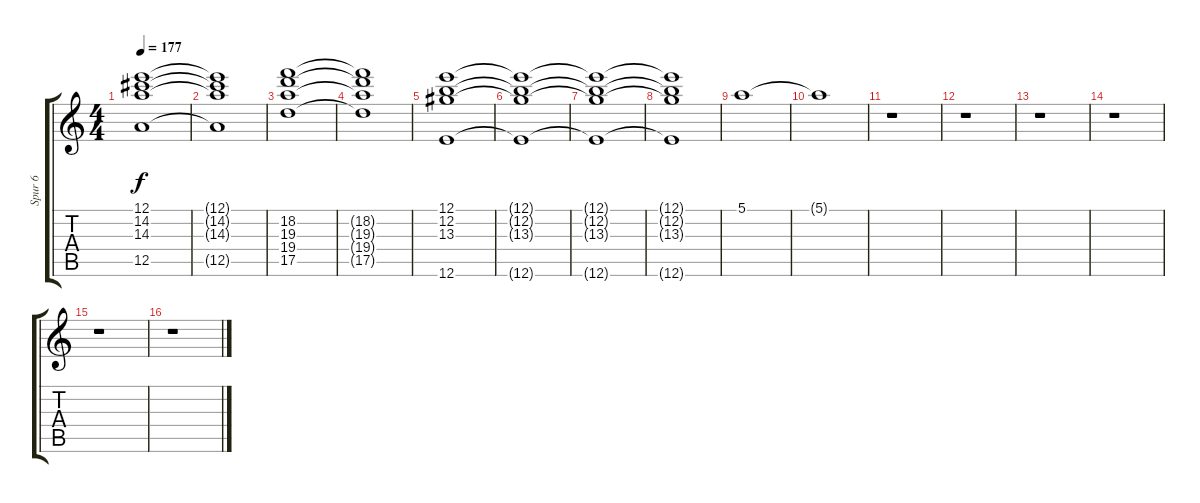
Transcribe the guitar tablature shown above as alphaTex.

\track ("Spur 6" "Spur 6") {instrument electricguitarclean}
\staff {score tabs}
\tuning (E4 B3 G3 D3 A2 E2) {hide}
\ts (4 4)
\tempo 177
\clef g2
\ks c
(12.1 14.2 14.3 12.5).1{dy f} |
(12.1{t} 14.2{t} 14.3{t} 12.5{t}).1 |
(18.2 19.3 19.4 17.5).1 |
(18.2{t} 19.3{t} 19.4{t} 17.5{t}).1 |
(12.1 12.2 13.3 12.6).1 |
(12.1{t} 12.2{t} 13.3{t} 12.6{t}).1 |
(12.1{t} 12.2{t} 13.3{t} 12.6{t}).1 |
(12.1{t} 12.2{t} 13.3{t} 12.6{t}).1 |
5.1.1 |
5.1{t}.1 |
r.1 |
r.1 |
r.1 |
r.1 |
r.1 |
r.1
